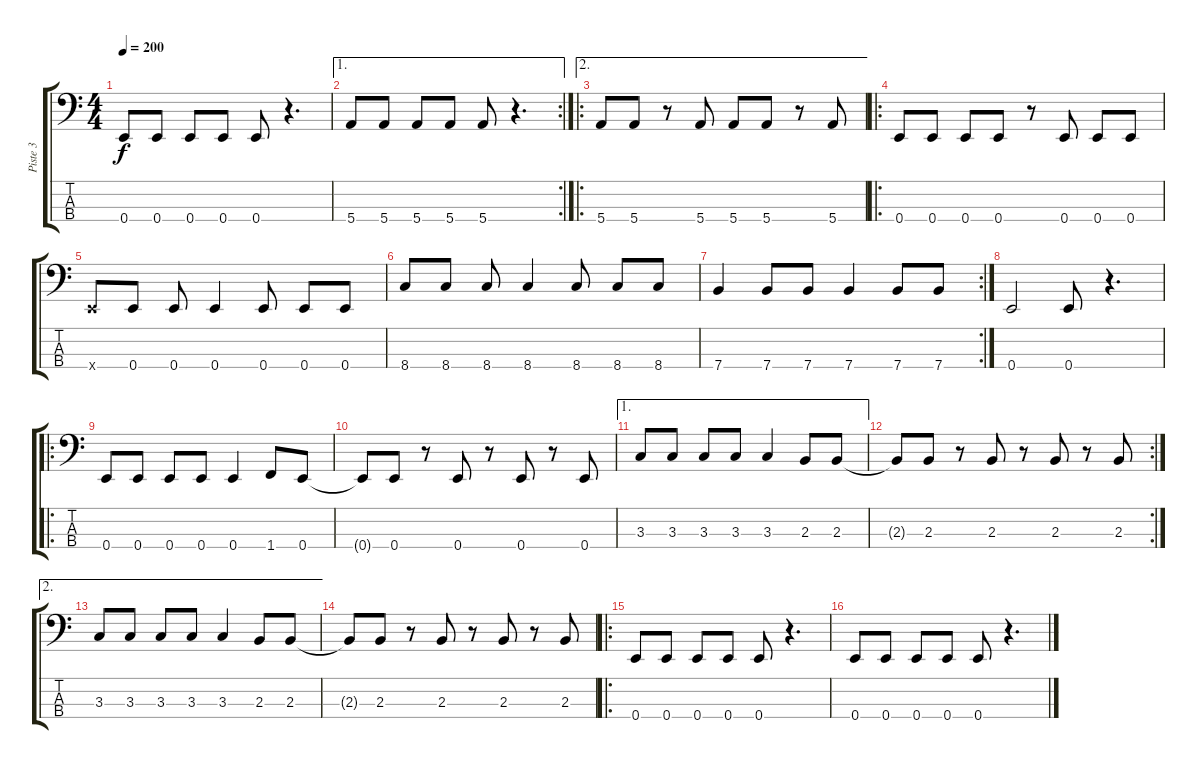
\track ("Piste 3" "Piste 3") {instrument electricbasspick}
\staff {score tabs}
\tuning (G2 D2 A1 E1) {hide}
\ts (4 4)
\tempo 200
\clef f4
\ks c
0.4.8{dy f} 0.4.8 0.4.8 0.4.8 0.4.8 r.4{d} |
\ae 1
\rc 2
5.4.8 5.4.8 5.4.8 5.4.8 5.4.8 r.4{d} |
\ae 2
\ro
5.4.8 5.4.8 r.8 5.4.8 5.4.8 5.4.8 r.8 5.4.8 |
\ro
0.4.8 0.4.8 0.4.8 0.4.8 r.8 0.4.8 0.4.8 0.4.8 |
0.4{x}.8 0.4.8 0.4.8 0.4.4 0.4.8 0.4.8 0.4.8 |
8.4.8 8.4.8 8.4.8 8.4.4 8.4.8 8.4.8 8.4.8 |
\rc 2
7.4.4 7.4.8 7.4.8 7.4.4 7.4.8 7.4.8 |
0.4.2 0.4.8 r.4{d} |
\ro
0.4.8 0.4.8 0.4.8 0.4.8 0.4.4 1.4.8 0.4.8 |
0.4{t}.8 0.4.8 r.8 0.4.8 r.8 0.4.8 r.8 0.4.8 |
\ae 1
3.3.8 3.3.8 3.3.8 3.3.8 3.3.4 2.3.8 2.3.8 |
\rc 2
2.3{t}.8 2.3.8 r.8 2.3.8 r.8 2.3.8 r.8 2.3.8 |
\ae 2
3.3.8 3.3.8 3.3.8 3.3.8 3.3.4 2.3.8 2.3.8 |
2.3{t}.8 2.3.8 r.8 2.3.8 r.8 2.3.8 r.8 2.3.8 |
\ro
0.4.8 0.4.8 0.4.8 0.4.8 0.4.8 r.4{d} |
0.4.8 0.4.8 0.4.8 0.4.8 0.4.8 r.4{d}
